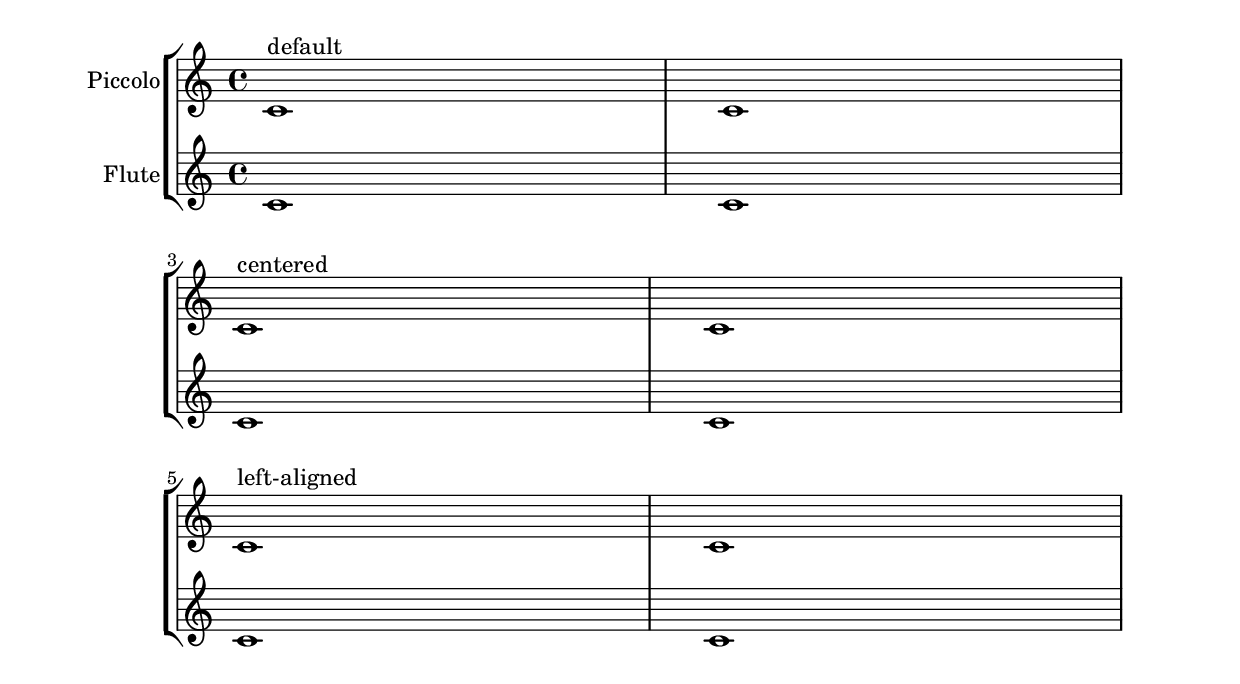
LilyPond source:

%% Do not edit this file; it is auto-generated from LSR http://lsr.dsi.unimi.it
%% This file is in the public domain.
\version "2.11.55"

\header {
  lsrtags = "text, paper-and-layout, titles"

  texidoces = "
Los nombres de instrumento se imprimen generalmente a la izquierda de
los pentagramas.  Para alinear los nombres de varios instrumentos
distintos, sitúelos dentro de un bloque @code{\markup} y utilice una
de las siguientes posiblidades:

*
    Nombres de instrumento alineados por la derecha: es el
    comportamiento predeterminado
  
*
    Nombres de instrumento centrados: la utilización de la instrucción
    @code{\hcenter-in #n} sitúa los nombres de instrumento dentro de
    un rectángulo separado, donde @code{n} es la anchura del
    rectángulo
  
* 
    Nombres de instrumento alineados por la izquierda: los nombres se
    imprimen en la parte superior de un rectángulo vacío, utilizando
    la instrucción @code{\combine} con un objeto @code{\hspace #n}.

"
  doctitlees = "Alinear y centrar los nombres de instrumento"

  texidoc = "
Instrument names are generally printed to the left of the staves. To
align the names of several different intruments, put them in a
@code{\\markup} block and use one of the following possibilites:

* 
    Right-aligned instrument names: this is the default behavior
  
* 
    Center-aligned instrument names: using the @code{\\hcenter-in #n}
command
    places the instrument names inside a padded box, with @code{n} being
the width
    of the box
  
* 
    Left-aligned instrument names: the names are printed on top of an
    empty box, using the @code{\\combine} command
    with an @code{\\hspace #n} object.
  


"
  doctitle = "Aligning and centering instrument names"
} % begin verbatim
\paper {
  indent = #0
  left-margin = #30
  line-width = #160
}

\new StaffGroup \relative c' <<
  \new Staff {
    \set Staff.instrumentName = #"Piccolo"
    c1^"default" | c \break
    \set Staff.instrumentName = \markup { \hcenter-in #10 Piccolo }
    c1^"centered" | c \break
    \set Staff.instrumentName = \markup { \combine \hspace #8 Piccolo }
    c1^"left-aligned" | c
  } 
  \new Staff {
    \set Staff.instrumentName = #"Flute"
    c1 | c \break
    \set Staff.instrumentName = \markup { \hcenter-in #10 Flute }
    c1 | c \break
    \set Staff.instrumentName = \markup { \combine \hspace #8 Flute }
    c1 | c
  }
>>
